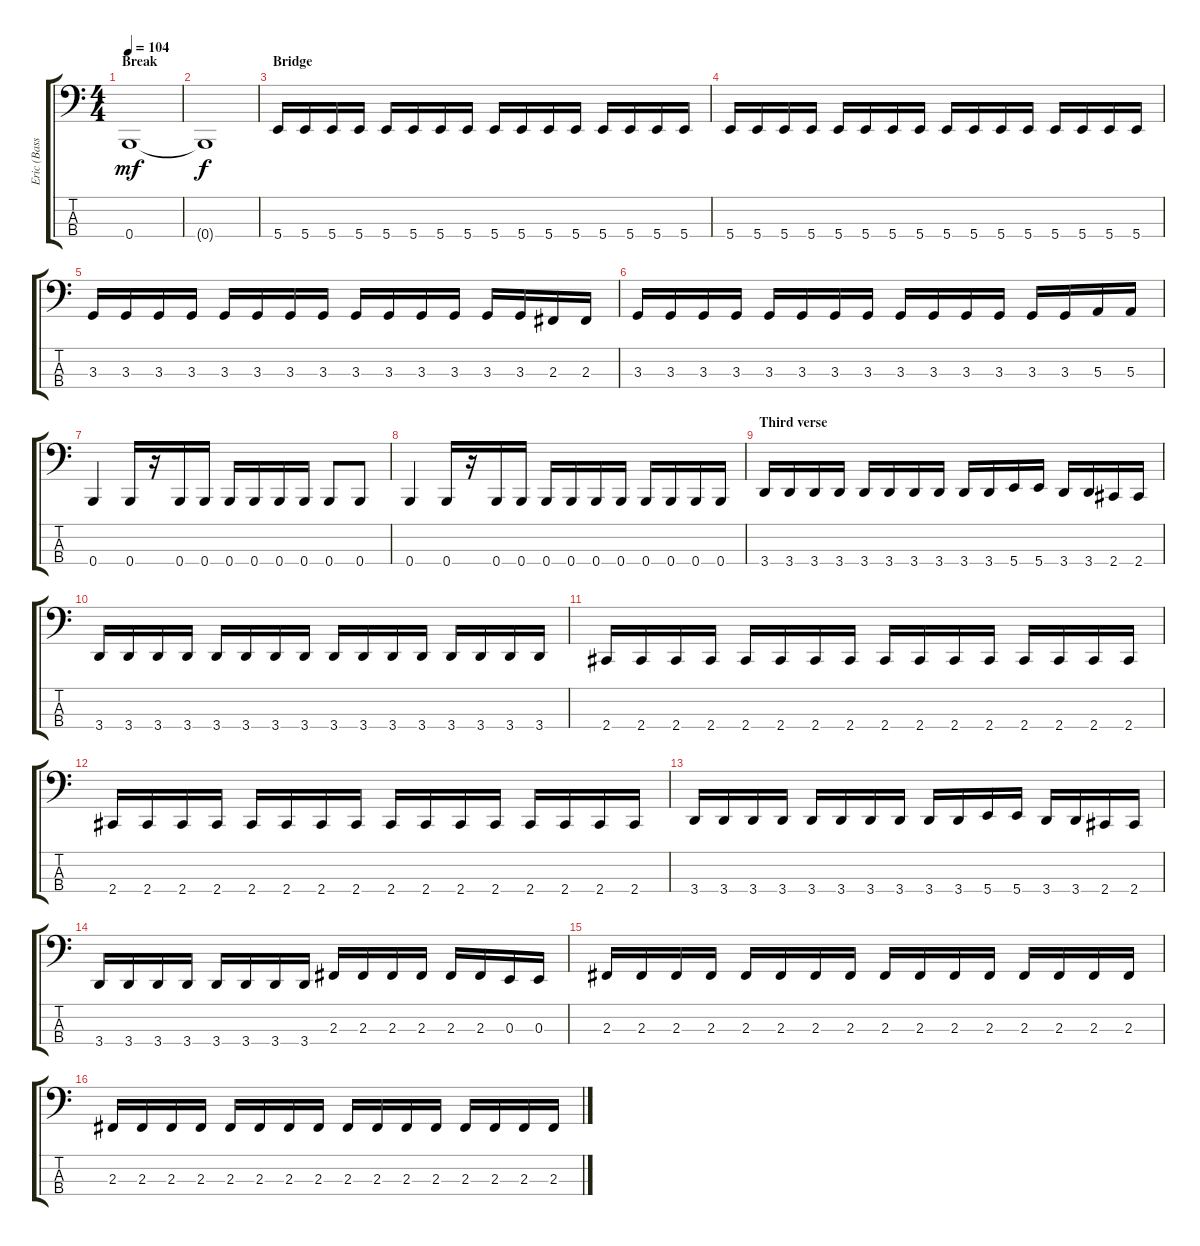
\track ("Eric (Bass)" "Eric (Bass") {instrument electricbassfinger}
\staff {score tabs}
\tuning (D2 A1 E1 B0) {hide}
\ts (4 4)
\section ("" "Break")
\tempo 104
\clef f4
\ks c
0.4.1{dy mf} |
0.4{t}.1{dy f} |
\section ("" "Bridge")
5.4.16 5.4.16 5.4.16 5.4.16 5.4.16 5.4.16 5.4.16 5.4.16 5.4.16 5.4.16 5.4.16 5.4.16 5.4.16 5.4.16 5.4.16 5.4.16 |
5.4.16 5.4.16 5.4.16 5.4.16 5.4.16 5.4.16 5.4.16 5.4.16 5.4.16 5.4.16 5.4.16 5.4.16 5.4.16 5.4.16 5.4.16 5.4.16 |
3.3.16 3.3.16 3.3.16 3.3.16 3.3.16 3.3.16 3.3.16 3.3.16 3.3.16 3.3.16 3.3.16 3.3.16 3.3.16 3.3.16 2.3.16 2.3.16 |
3.3.16 3.3.16 3.3.16 3.3.16 3.3.16 3.3.16 3.3.16 3.3.16 3.3.16 3.3.16 3.3.16 3.3.16 3.3.16 3.3.16 5.3.16 5.3.16 |
0.4.4 0.4.16 r.16 0.4.16 0.4.16 0.4.16 0.4.16 0.4.16 0.4.16 0.4.8 0.4.8 |
0.4.4 0.4.16 r.16 0.4.16 0.4.16 0.4.16 0.4.16 0.4.16 0.4.16 0.4.16 0.4.16 0.4.16 0.4.16 |
\section ("" "Third verse")
3.4.16 3.4.16 3.4.16 3.4.16 3.4.16 3.4.16 3.4.16 3.4.16 3.4.16 3.4.16 5.4.16 5.4.16 3.4.16 3.4.16 2.4.16 2.4.16 |
3.4.16 3.4.16 3.4.16 3.4.16 3.4.16 3.4.16 3.4.16 3.4.16 3.4.16 3.4.16 3.4.16 3.4.16 3.4.16 3.4.16 3.4.16 3.4.16 |
2.4.16 2.4.16 2.4.16 2.4.16 2.4.16 2.4.16 2.4.16 2.4.16 2.4.16 2.4.16 2.4.16 2.4.16 2.4.16 2.4.16 2.4.16 2.4.16 |
2.4.16 2.4.16 2.4.16 2.4.16 2.4.16 2.4.16 2.4.16 2.4.16 2.4.16 2.4.16 2.4.16 2.4.16 2.4.16 2.4.16 2.4.16 2.4.16 |
3.4.16 3.4.16 3.4.16 3.4.16 3.4.16 3.4.16 3.4.16 3.4.16 3.4.16 3.4.16 5.4.16 5.4.16 3.4.16 3.4.16 2.4.16 2.4.16 |
3.4.16 3.4.16 3.4.16 3.4.16 3.4.16 3.4.16 3.4.16 3.4.16 2.3.16 2.3.16 2.3.16 2.3.16 2.3.16 2.3.16 0.3.16 0.3.16 |
2.3.16 2.3.16 2.3.16 2.3.16 2.3.16 2.3.16 2.3.16 2.3.16 2.3.16 2.3.16 2.3.16 2.3.16 2.3.16 2.3.16 2.3.16 2.3.16 |
2.3.16 2.3.16 2.3.16 2.3.16 2.3.16 2.3.16 2.3.16 2.3.16 2.3.16 2.3.16 2.3.16 2.3.16 2.3.16 2.3.16 2.3.16 2.3.16
